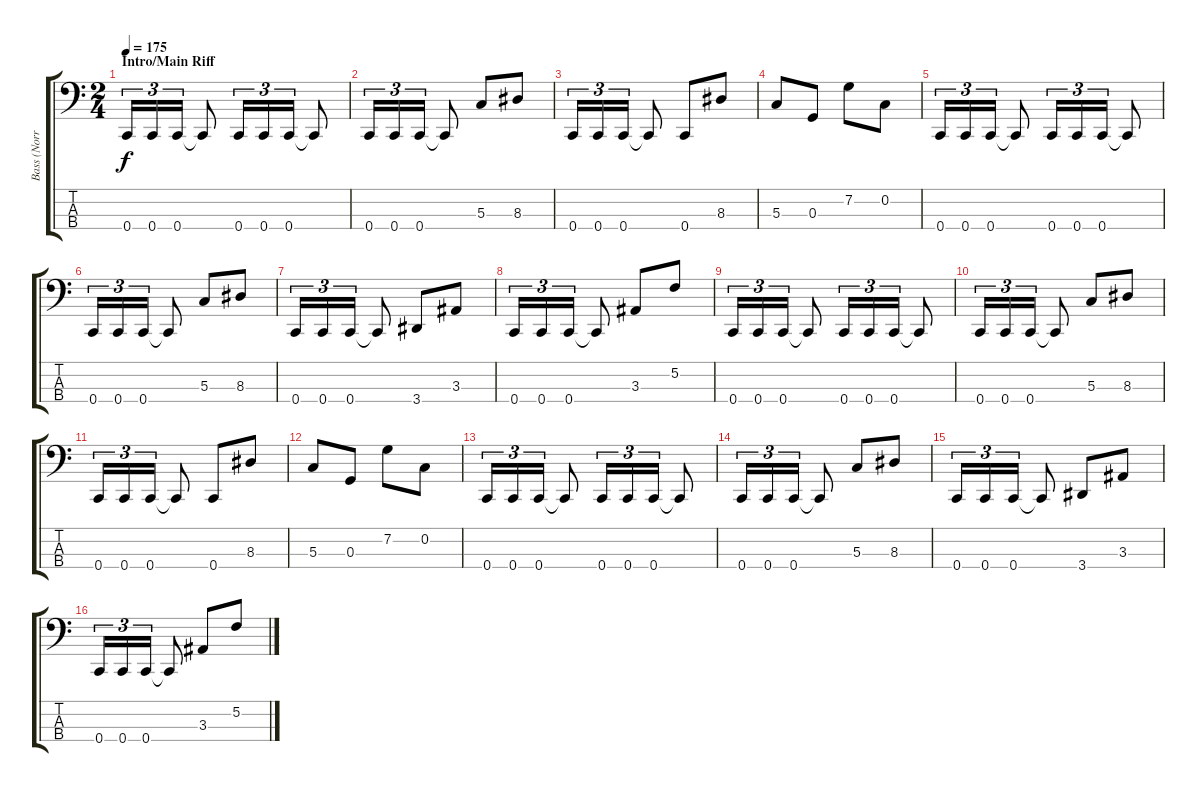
\track ("Bass (Norris)" "Bass (Norr") {instrument electricbasspick}
\staff {score tabs}
\tuning (F2 C2 G1 C1) {hide}
\ts (2 4)
\section ("" "Intro/Main Riff")
\tempo 175
\clef f4
\ks c
0.4.16{tu (3 2) dy f instrument electricbasspick} 0.4.16{tu (3 2)} 0.4.16{tu (3 2)} 0.4{t}.8 0.4.16{tu (3 2)} 0.4.16{tu (3 2)} 0.4.16{tu (3 2)} 0.4{t}.8 |
0.4.16{tu (3 2)} 0.4.16{tu (3 2)} 0.4.16{tu (3 2)} 0.4{t}.8 5.3.8 8.3.8 |
0.4.16{tu (3 2)} 0.4.16{tu (3 2)} 0.4.16{tu (3 2)} 0.4{t}.8 0.4.8 8.3.8 |
5.3.8 0.3.8 7.2.8 0.2.8 |
0.4.16{tu (3 2)} 0.4.16{tu (3 2)} 0.4.16{tu (3 2)} 0.4{t}.8 0.4.16{tu (3 2)} 0.4.16{tu (3 2)} 0.4.16{tu (3 2)} 0.4{t}.8 |
0.4.16{tu (3 2)} 0.4.16{tu (3 2)} 0.4.16{tu (3 2)} 0.4{t}.8 5.3.8 8.3.8 |
0.4.16{tu (3 2)} 0.4.16{tu (3 2)} 0.4.16{tu (3 2)} 0.4{t}.8 3.4.8 3.3.8 |
0.4.16{tu (3 2)} 0.4.16{tu (3 2)} 0.4.16{tu (3 2)} 0.4{t}.8 3.3.8 5.2.8 |
0.4.16{tu (3 2)} 0.4.16{tu (3 2)} 0.4.16{tu (3 2)} 0.4{t}.8 0.4.16{tu (3 2)} 0.4.16{tu (3 2)} 0.4.16{tu (3 2)} 0.4{t}.8 |
0.4.16{tu (3 2)} 0.4.16{tu (3 2)} 0.4.16{tu (3 2)} 0.4{t}.8 5.3.8 8.3.8 |
0.4.16{tu (3 2)} 0.4.16{tu (3 2)} 0.4.16{tu (3 2)} 0.4{t}.8 0.4.8 8.3.8 |
5.3.8 0.3.8 7.2.8 0.2.8 |
0.4.16{tu (3 2)} 0.4.16{tu (3 2)} 0.4.16{tu (3 2)} 0.4{t}.8 0.4.16{tu (3 2)} 0.4.16{tu (3 2)} 0.4.16{tu (3 2)} 0.4{t}.8 |
0.4.16{tu (3 2)} 0.4.16{tu (3 2)} 0.4.16{tu (3 2)} 0.4{t}.8 5.3.8 8.3.8 |
0.4.16{tu (3 2)} 0.4.16{tu (3 2)} 0.4.16{tu (3 2)} 0.4{t}.8 3.4.8 3.3.8 |
0.4.16{tu (3 2)} 0.4.16{tu (3 2)} 0.4.16{tu (3 2)} 0.4{t}.8 3.3.8 5.2.8
